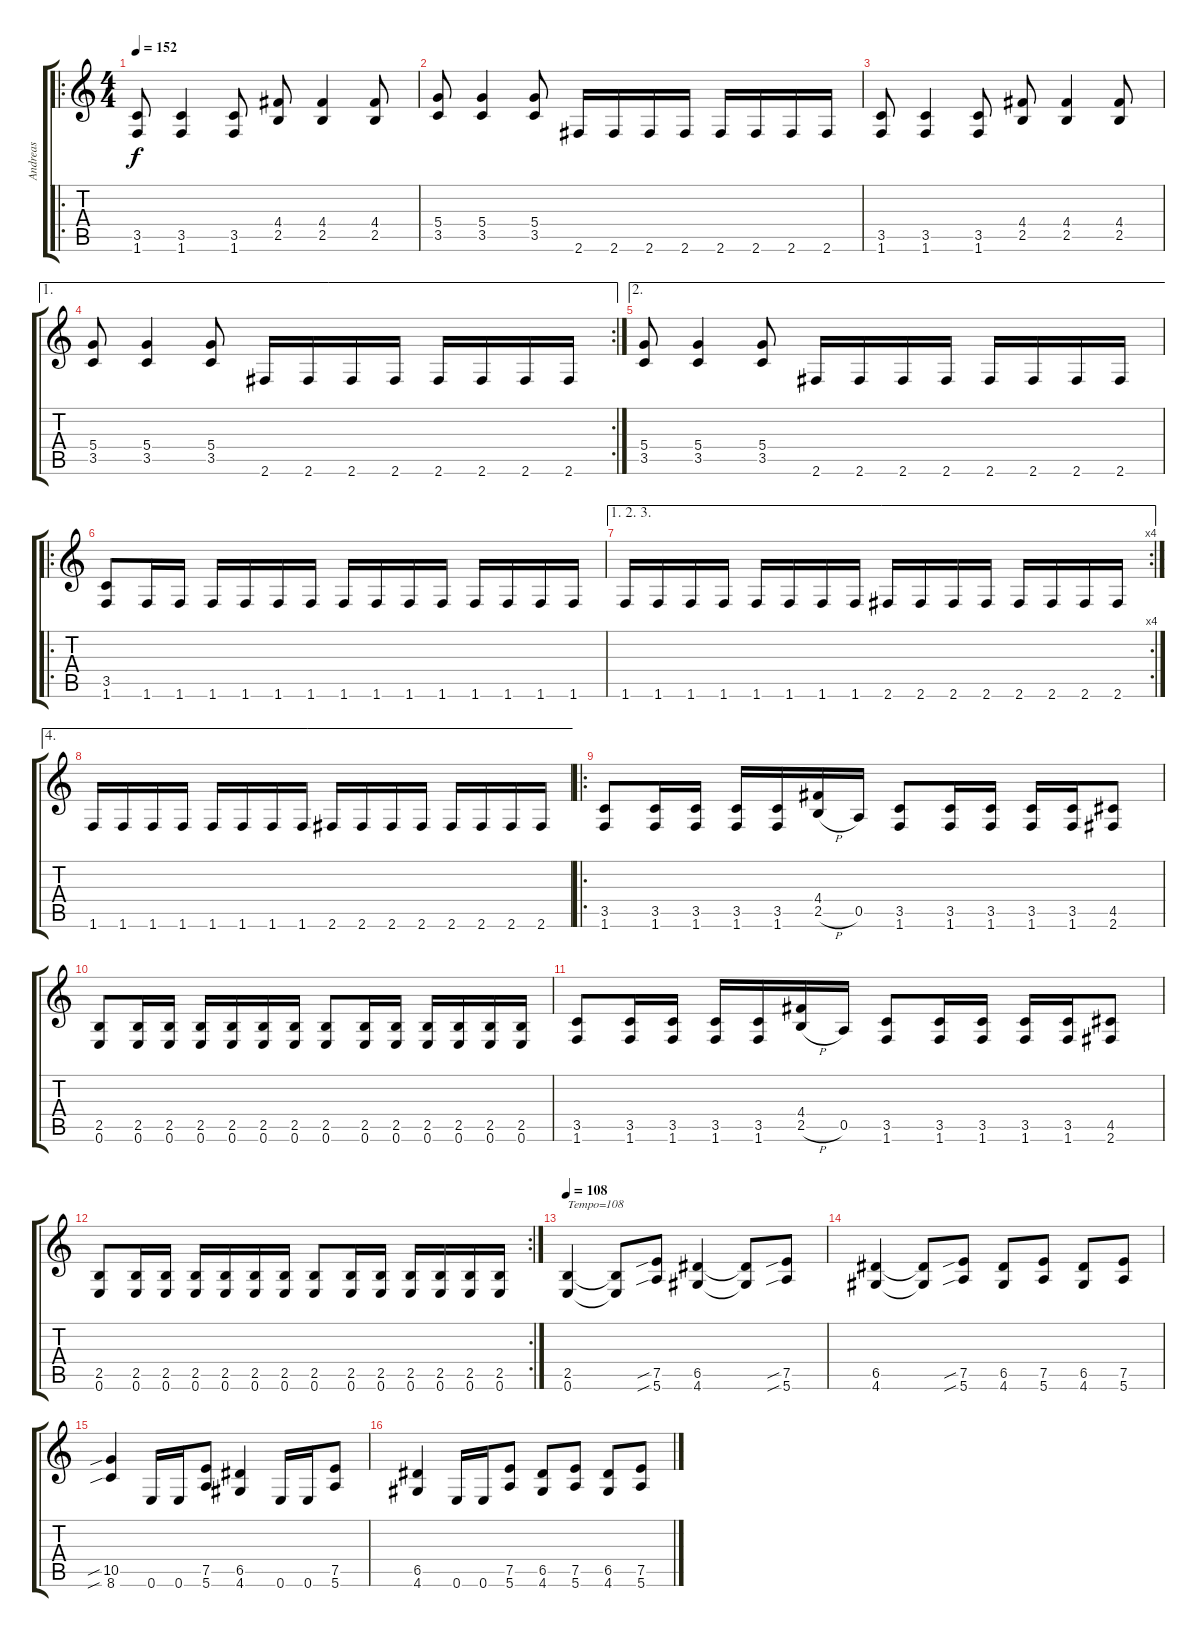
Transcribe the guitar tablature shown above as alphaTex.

\track ("Andreas" "Andreas") {instrument distortionguitar}
\staff {score tabs}
\tuning (E4 B3 G3 D3 A2 E2) {hide}
\ro
\ts (4 4)
\tempo 152
\clef g2
\ks c
(3.5 1.6).8{dy f} (3.5 1.6).4 (3.5 1.6).8 (4.4 2.5).8 (4.4 2.5).4 (4.4 2.5).8 |
(5.4 3.5).8 (5.4 3.5).4 (5.4 3.5).8 2.6.16 2.6.16 2.6.16 2.6.16 2.6.16 2.6.16 2.6.16 2.6.16 |
(3.5 1.6).8 (3.5 1.6).4 (3.5 1.6).8 (4.4 2.5).8 (4.4 2.5).4 (4.4 2.5).8 |
\ae 1
\rc 2
(5.4 3.5).8 (5.4 3.5).4 (5.4 3.5).8 2.6.16 2.6.16 2.6.16 2.6.16 2.6.16 2.6.16 2.6.16 2.6.16 |
\ae 2
(5.4 3.5).8 (5.4 3.5).4 (5.4 3.5).8 2.6.16 2.6.16 2.6.16 2.6.16 2.6.16 2.6.16 2.6.16 2.6.16 |
\ro
(3.5 1.6).8 1.6.16 1.6.16 1.6.16 1.6.16 1.6.16 1.6.16 1.6.16 1.6.16 1.6.16 1.6.16 1.6.16 1.6.16 1.6.16 1.6.16 |
\ae (1 2 3)
\rc 4
1.6.16 1.6.16 1.6.16 1.6.16 1.6.16 1.6.16 1.6.16 1.6.16 2.6.16 2.6.16 2.6.16 2.6.16 2.6.16 2.6.16 2.6.16 2.6.16 |
\ae 4
1.6.16 1.6.16 1.6.16 1.6.16 1.6.16 1.6.16 1.6.16 1.6.16 2.6.16 2.6.16 2.6.16 2.6.16 2.6.16 2.6.16 2.6.16 2.6.16 |
\ro
(3.5 1.6).8 (3.5 1.6).16 (3.5 1.6).16 (3.5 1.6).16 (3.5 1.6).16 (4.4 2.5{h}).16 0.5.16 (3.5 1.6).8 (3.5 1.6).16 (3.5 1.6).16 (3.5 1.6).16 (3.5 1.6).16 (4.5 2.6).8 |
(2.5 0.6).8 (2.5 0.6).16 (2.5 0.6).16 (2.5 0.6).16 (2.5 0.6).16 (2.5 0.6).16 (2.5 0.6).16 (2.5 0.6).8 (2.5 0.6).16 (2.5 0.6).16 (2.5 0.6).16 (2.5 0.6).16 (2.5 0.6).16 (2.5 0.6).16 |
(3.5 1.6).8 (3.5 1.6).16 (3.5 1.6).16 (3.5 1.6).16 (3.5 1.6).16 (4.4 2.5{h}).16 0.5.16 (3.5 1.6).8 (3.5 1.6).16 (3.5 1.6).16 (3.5 1.6).16 (3.5 1.6).16 (4.5 2.6).8 |
\rc 2
(2.5 0.6).8 (2.5 0.6).16 (2.5 0.6).16 (2.5 0.6).16 (2.5 0.6).16 (2.5 0.6).16 (2.5 0.6).16 (2.5 0.6).8 (2.5 0.6).16 (2.5 0.6).16 (2.5 0.6).16 (2.5 0.6).16 (2.5 0.6).16 (2.5 0.6).16 |
\tempo 108
(2.5 0.6).4{txt "Tempo=108"} (2.5{t} 0.6{t}).8 (7.5{sib} 5.6{sib}).8 (6.5 4.6).4 (6.5{t} 4.6{t}).8 (7.5{sib} 5.6{sib}).8 |
(6.5 4.6).4 (6.5{t} 4.6{t}).8 (7.5{sib} 5.6{sib}).8 (6.5 4.6).8 (7.5 5.6).8 (6.5 4.6).8 (7.5 5.6).8 |
(10.5{sib} 8.6{sib}).4 0.6.16 0.6.16 (7.5 5.6).8 (6.5 4.6).4 0.6.16 0.6.16 (7.5 5.6).8 |
(6.5 4.6).4 0.6.16 0.6.16 (7.5 5.6).8 (6.5 4.6).8 (7.5 5.6).8 (6.5 4.6).8 (7.5 5.6).8
